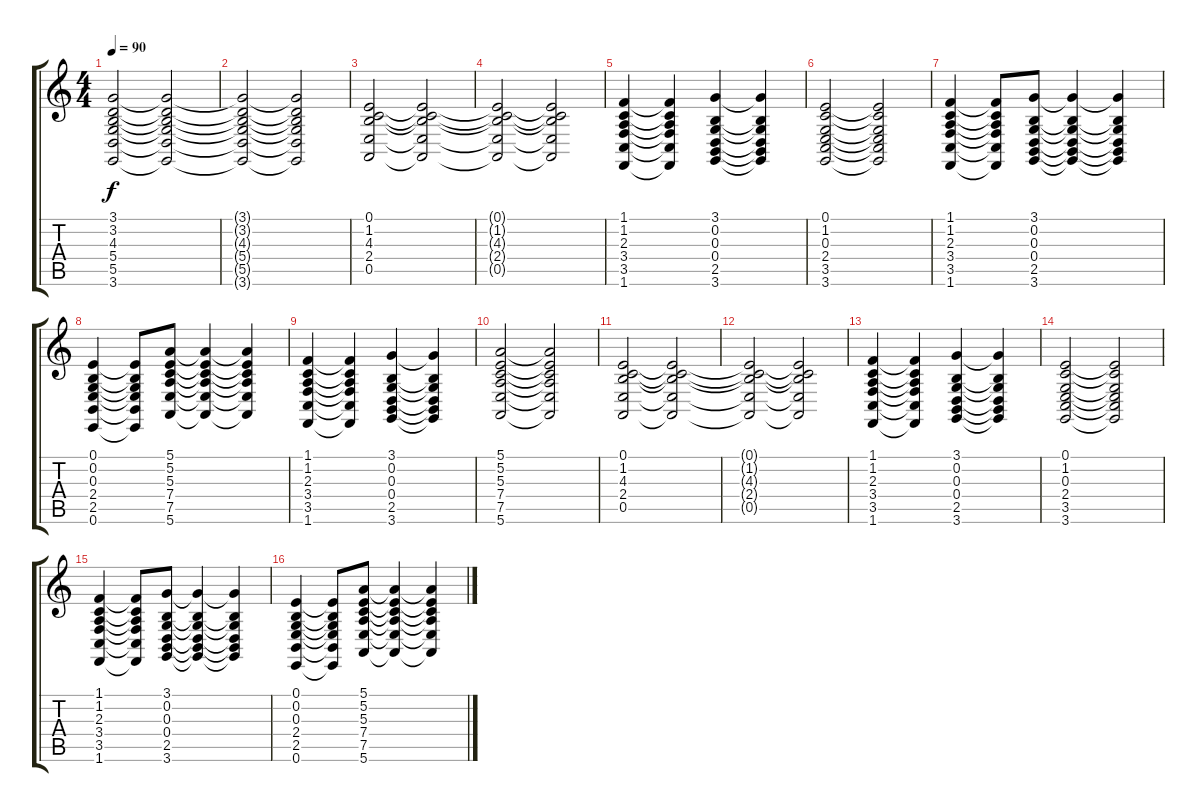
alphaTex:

\track "" {instrument lead6voice}
\staff {score tabs}
\tuning (E4 B3 G3 D3 A2 E2) {hide}
\ts (4 4)
\tempo 90
\clef g2
\ks c
(3.1 3.2 4.3 5.4 5.5 3.6).2{dy f} (3.1{t} 3.2{t} 4.3{t} 5.4{t} 5.5{t} 3.6{t}).2 |
(3.1{t} 3.2{t} 4.3{t} 5.4{t} 5.5{t} 3.6{t}).2 (3.1{t} 3.2{t} 4.3{t} 5.4{t} 5.5{t} 3.6{t}).2 |
(0.1 1.2 4.3 2.4 0.5).2 (0.1{t} 1.2{t} 4.3{t} 2.4{t} 0.5{t}).2 |
(0.1{t} 1.2{t} 4.3{t} 2.4{t} 0.5{t}).2 (0.1{t} 1.2{t} 4.3{t} 2.4{t} 0.5{t}).2 |
(1.1 1.2 2.3 3.4 3.5 1.6).4 (1.1{t} 1.2{t} 2.3{t} 3.4{t} 3.5{t} 1.6{t}).4 (3.1 0.2 0.3 0.4 2.5 3.6).4 (3.1{t} 0.2{t} 0.3{t} 0.4{t} 2.5{t} 3.6{t}).4 |
(0.1 1.2 0.3 2.4 3.5 3.6).2 (0.1{t} 1.2{t} 0.3{t} 2.4{t} 3.5{t} 3.6{t}).2 |
(1.1 1.2 2.3 3.4 3.5 1.6).4 (1.1{t} 1.2{t} 2.3{t} 3.4{t} 3.5{t} 1.6{t}).8 (3.1 0.2 0.3 0.4 2.5 3.6).8 (3.1{t} 0.2{t} 0.3{t} 0.4{t} 2.5{t} 3.6{t}).4 (3.1{t} 0.2{t} 0.3{t} 0.4{t} 2.5{t} 3.6{t}).4 |
(0.1 0.2 0.3 2.4 2.5 0.6).4 (0.1{t} 0.2{t} 0.3{t} 2.4{t} 2.5{t} 0.6{t}).8 (5.1 5.2 5.3 7.4 7.5 5.6).8 (5.1{t} 5.2{t} 5.3{t} 7.4{t} 7.5{t} 5.6{t}).4 (5.1{t} 5.2{t} 5.3{t} 7.4{t} 7.5{t} 5.6{t}).4 |
(1.1 1.2 2.3 3.4 3.5 1.6).4 (1.1{t} 1.2{t} 2.3{t} 3.4{t} 3.5{t} 1.6{t}).4 (3.1 0.2 0.3 0.4 2.5 3.6).4 (3.1{t} 0.2{t} 0.3{t} 0.4{t} 2.5{t} 3.6{t}).4 |
(5.1 5.2 5.3 7.4 7.5 5.6).2 (5.1{t} 5.2{t} 5.3{t} 7.4{t} 7.5{t} 5.6{t}).2 |
(0.1 1.2 4.3 2.4 0.5).2 (0.1{t} 1.2{t} 4.3{t} 2.4{t} 0.5{t}).2 |
(0.1{t} 1.2{t} 4.3{t} 2.4{t} 0.5{t}).2 (0.1{t} 1.2{t} 4.3{t} 2.4{t} 0.5{t}).2 |
(1.1 1.2 2.3 3.4 3.5 1.6).4 (1.1{t} 1.2{t} 2.3{t} 3.4{t} 3.5{t} 1.6{t}).4 (3.1 0.2 0.3 0.4 2.5 3.6).4 (3.1{t} 0.2{t} 0.3{t} 0.4{t} 2.5{t} 3.6{t}).4 |
(0.1 1.2 0.3 2.4 3.5 3.6).2 (0.1{t} 1.2{t} 0.3{t} 2.4{t} 3.5{t} 3.6{t}).2 |
(1.1 1.2 2.3 3.4 3.5 1.6).4 (1.1{t} 1.2{t} 2.3{t} 3.4{t} 3.5{t} 1.6{t}).8 (3.1 0.2 0.3 0.4 2.5 3.6).8 (3.1{t} 0.2{t} 0.3{t} 0.4{t} 2.5{t} 3.6{t}).4 (3.1{t} 0.2{t} 0.3{t} 0.4{t} 2.5{t} 3.6{t}).4 |
(0.1 0.2 0.3 2.4 2.5 0.6).4 (0.1{t} 0.2{t} 0.3{t} 2.4{t} 2.5{t} 0.6{t}).8 (5.1 5.2 5.3 7.4 7.5 5.6).8 (5.1{t} 5.2{t} 5.3{t} 7.4{t} 7.5{t} 5.6{t}).4 (5.1{t} 5.2{t} 5.3{t} 7.4{t} 7.5{t} 5.6{t}).4
